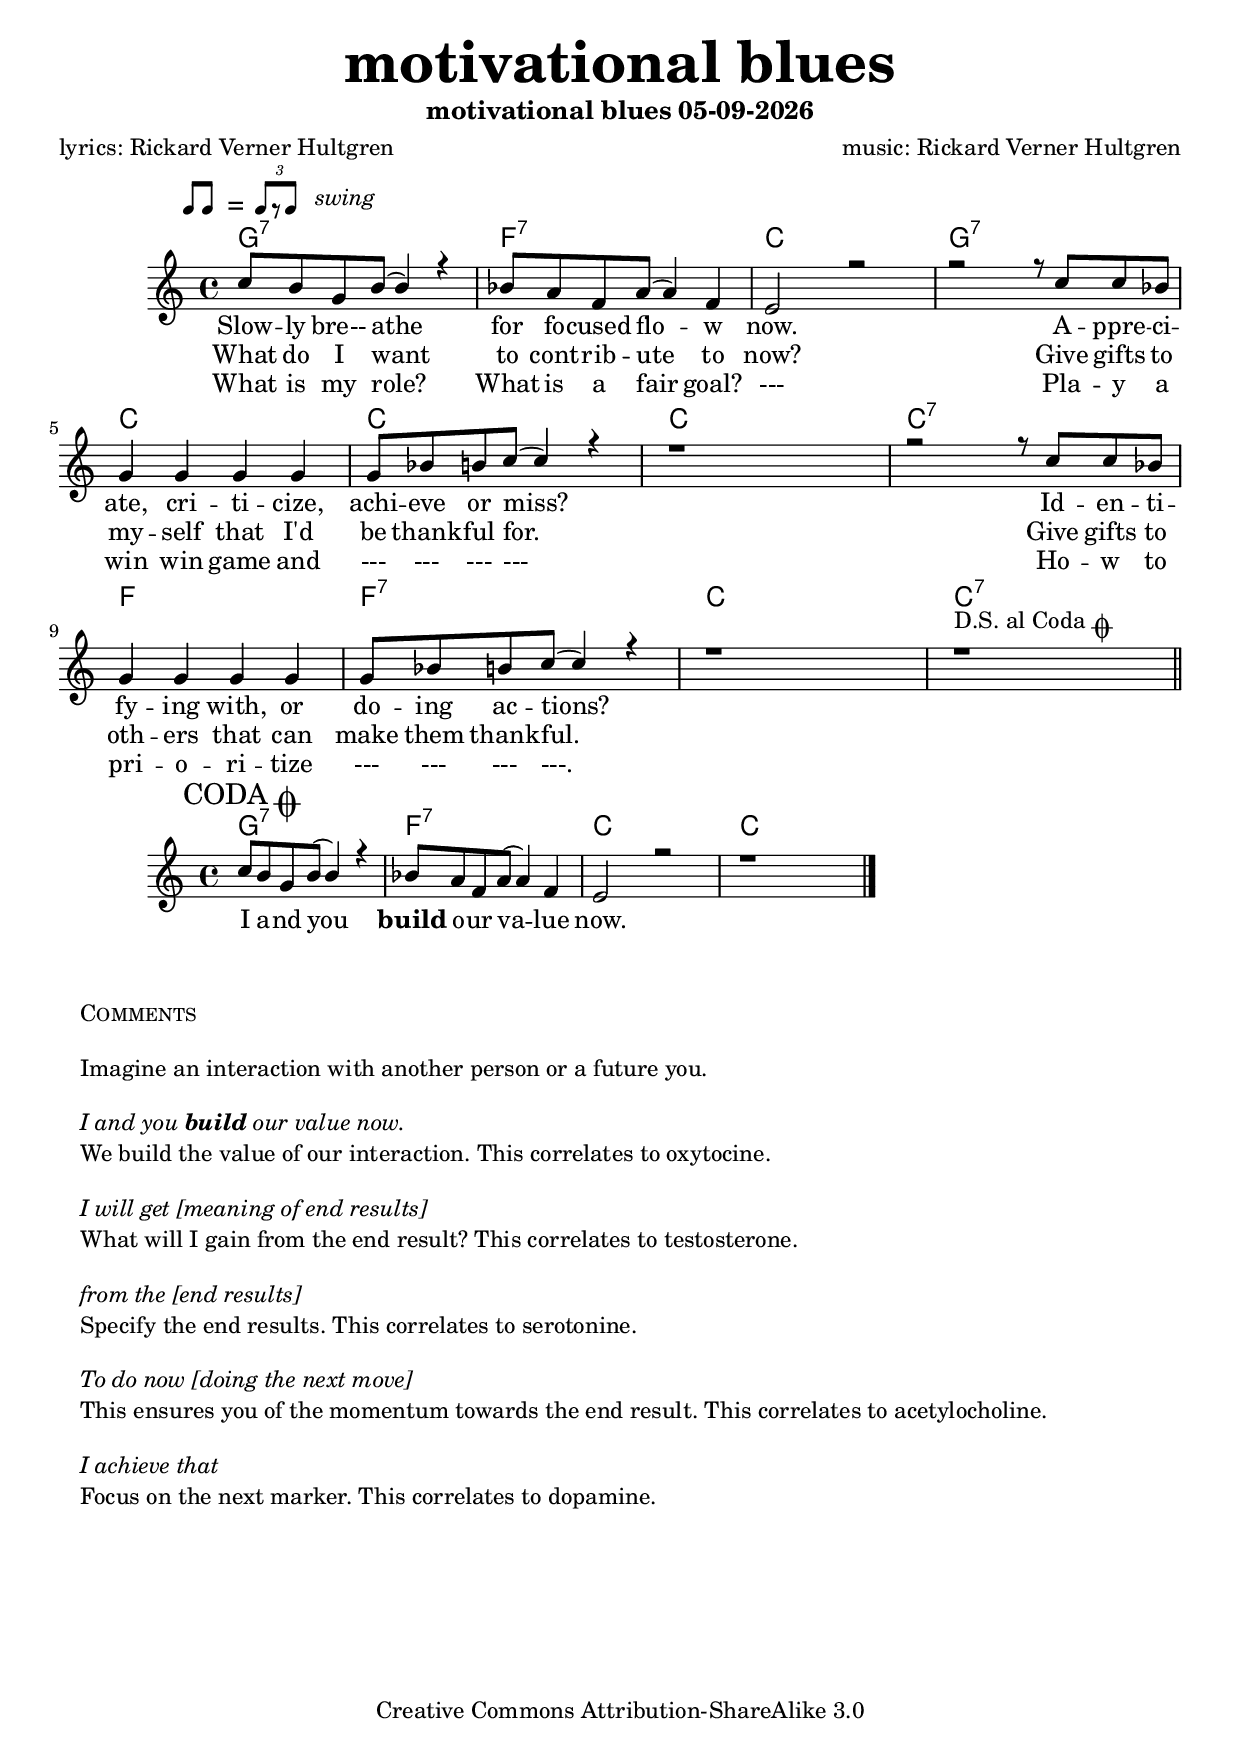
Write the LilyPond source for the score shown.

%%
%%Copyright 2017 Rickard Verner Hultgren
%%Redistribution and use in source and binary forms, with or without modification, are permitted provided that the following conditions are met:
%%1. Redistributions of source code must retain the above copyright notice, this list of conditions and the following disclaimer.
%%2. Redistributions in binary form must reproduce the above copyright notice, this list of conditions and the following disclaimer in the documentation and/or other materials provided with the distribution.
%%THIS SOFTWARE IS PROVIDED BY THE COPYRIGHT HOLDERS AND CONTRIBUTORS "AS IS" AND ANY EXPRESS OR IMPLIED WARRANTIES, INCLUDING, BUT NOT LIMITED TO, THE IMPLIED WARRANTIES OF MERCHANTABILITY AND FITNESS FOR A PARTICULAR PURPOSE ARE DISCLAIMED. IN NO EVENT SHALL THE COPYRIGHT HOLDER OR CONTRIBUTORS BE LIABLE FOR ANY DIRECT, INDIRECT, INCIDENTAL, SPECIAL, EXEMPLARY, OR CONSEQUENTIAL DAMAGES (INCLUDING, BUT NOT LIMITED TO, PROCUREMENT OF SUBSTITUTE GOODS OR SERVICES; LOSS OF USE, DATA, OR PROFITS; OR BUSINESS INTERRUPTION) HOWEVER CAUSED AND ON ANY THEORY OF LIABILITY, WHETHER IN CONTRACT, STRICT LIABILITY, OR TORT (INCLUDING NEGLIGENCE OR OTHERWISE) ARISING IN ANY WAY OUT OF THE USE OF THIS SOFTWARE, EVEN IF ADVISED OF THE POSSIBILITY OF SUCH DAMAGE.


\version "2.18.2"
 
%%\include "svenska.ly"
%%\include "english.ly"

swing = \mark \markup { 
  \line \general-align #Y #DOWN { \score { 
  \new Staff \with {
    fontSize = #-2
    \override StaffSymbol #'line-count = #0 
    \override VerticalAxisGroup #'Y-extent = #'(0 . 0)
  }
  \relative { 
    \stemUp 
    \override Score.SpacingSpanner 
      #'common-shortest-duration = #(ly:make-moment 3 16) 
    \override Beam #'positions = #'(2.5 . 2.5)
    b'8[ b8] 
  }
  \layout {
    ragged-right= ##t
    indent = 0
    \context { 
    \Staff \remove "Clef_engraver" 
    \remove "Time_signature_engraver" }
  }} " ="
  \score { \new Staff \with {
    fontSize = #-2
    \override StaffSymbol #'line-count = #0 
    \override VerticalAxisGroup #'Y-extent = #'(0 . 0)
  }
  \relative { 
    \stemUp 
    \override Score.SpacingSpanner 
      #'common-shortest-duration = #(ly:make-moment 3 16)
    \override Beam #'positions = #'(2.5 . 2.5)
    \times 2/3 { b'8[ r b8] } 
  }
  \layout {
    ragged-right= ##t
    indent = 0
    \context { 
      \Staff 
      \remove "Clef_engraver" 
      \remove "Time_signature_engraver" }
    }}
  \fontsize #-2
  \italic { "  swing" }
  }
}

date = #(strftime "%d-%m-%Y" (localtime (current-time)))

italic = {
  \override Lyrics.LyricText.font-shape = #'italic
  
}

bold = {

  \override Lyrics.LyricText.font-series = #'bold
}

normal = {
  \revert Lyrics.LyricText.font-shape
  \revert Lyrics.LyricText.font-series
}


\header {
  title = \markup {  \fontsize #4"motivational blues"}
  subtitle = \markup {  "motivational blues" \date }
  poet = "lyrics: Rickard Verner Hultgren"
  composer = "music: Rickard Verner Hultgren"
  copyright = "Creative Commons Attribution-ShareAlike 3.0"
}

keyTime = { \key c \major \time 4/4 }
ManualOneVoiceOneMusic = \relative c' {

      
      
  		c'8 b g b(b4) r4
		bes8  a  f  a(a4)  f4 
		e2 r2 
		r2 r8 c'8 c8 bes8
		g4 g g g
		g8 bes8 b8 c8(c4) r4
		r1 
		r2 r8 c8 c8 bes8
		g4 g g g
		g8 bes8 b8 c8(c4) r4
		r1
		r1   ^\markup { { "D.S. al Coda" \musicglyph #"scripts.coda" } }


        	
		
}


ManualOneVoiceOneMusicCoda = \relative c' {

  %% \mark \markup { "CODA" \musicglyph #"scripts.coda" }
  	 c'8 b g b(b4) r4
		bes8  a  f  a(a4)  f4 
		e2 r2 
		r1 		
}


ManualTwoTwoMusic = \relative c {
 <b d f g>1 <c d f a >1  <c e g>1 <b d f g>1 <c e g>1 <c e g>1 <c e g>1 <c e g>1 <c d f a>1 <c d f a>1 <c e g>1 <c e g>1 \bar ":|"
}

ManualTwoTwoMusicCoda = \relative c {
<b d f g>1 <c d f a >1  <c e g>1 <c e g>1 \bar ":|"
}


\layout {
  \context {
    \Score
    proportionalNotationDuration = #(ly:make-moment 1 4)
    
  }
}

\score {
  <<  % PianoStaff and Pedal Staff must be simultaneous
    \new PianoStaff <<
      \chords { g1:7 f1:7 c1 g1:7 c1 c1 c1 c1:7 f1: f1:7 c1 c1:7 }
      \new Staff = "ManualOne" <<
\textLengthOn
s1*6^\markup {  }
\keyTime  % set key and time signature
        \clef "treble"
        \new Voice {
          \swing
          \voiceOne
         
          \ManualOneVoiceOneMusic
          \bar "||"
        }
        \addlyrics {
        Slow -- ly bre-- athe for fo -- cused flo -- w now. A -- ppre -- ci -- ate, cri -- ti -- cize, achi -- eve or miss? Id -- en -- ti -- fy -- ing with, or do -- ing ac -- tions?
        } 
        \addlyrics {
        What do I want to cont -- rib -- ute to now? Give gifts to my -- self that I'd be thank -- ful for. Give gifts to oth -- ers that can make them thank -- ful.
        } 
        \addlyrics {
        What is my role? What is a fair goal? --- Pla -- y a win win game and --- --- --- --- Ho -- w to pri -- o -- ri -- tize --- --- --- ---.
        } 
      >>  % end ManualOne Staff context
      %%\new Staff = "ManualTwo" \with {

      
      %%} <<
      %%  \keyTime
      %%  \clef "bass"
      %%  \new Voice {
      %%    \ManualTwoTwoMusic
      %%   \bar "||"
      %%  }
       
      %%>>   % end ManualTwo Staff context
      
    >>
>>    
\layout {}
\midi {\tempo 4 = 140}
}
\score {
<<    
    
        \new PianoStaff <<
      
\chords { g1:7 f1:7 c1 c1 }      
      \new Staff = "ManualOneCoda" <<

\textLengthOn
\mark \markup { "CODA" \musicglyph #"scripts.coda" }
\keyTime  % set key and time signature
        \clef "treble"
        \new Voice {
          
          \voiceOne
          
          \ManualOneVoiceOneMusicCoda
          \bar "|."

        }
        \addlyrics {
        I a -- nd you \bold build \normal o -- ur va -- lue now.
        }
      >>  % end ManualOne Staff context
      
      %%\new Staff = "ManualTwoCoda" \with {
      
      %%} <<
        %%\keyTime
        %%\clef "bass"
        %%\new Voice {
          
        %%  \ManualTwoTwoMusicCoda
        %% \bar "|."
        %%}
       
      %%>>   % end ManualTwo Staff context
      
    >>
    
    
  >>


}


#(define-markup-list-command (paragraph layout props args) (markup-list?)
  (interpret-markup-list layout props
   (make-justified-lines-markup-list (cons (make-hspace-markup 2) args))))

\markuplist {
    \vspace #2
    \paragraph { \smallCaps{Comments}}
    \vspace #.75
    \paragraph {Imagine an interaction with another person or a future you.}
    \vspace #.75
    \paragraph {\italic{I and you \bold{build} our value now.}
    }\paragraph {We build the value of our interaction. This correlates to oxytocine.
    }\vspace #.75
    \paragraph {\italic{I will get [meaning of end results]} 
    }\paragraph {What will I gain from the end result? This correlates to testosterone.
    }\vspace #.75
    \paragraph {\italic{from the [end results]} 
    }\paragraph {Specify the end results. This correlates to serotonine.
    }\vspace #.75
    \paragraph {\italic{To do now [doing the next move]}}
    \paragraph {This ensures you of the momentum towards the end result. This correlates to acetylocholine.
    }
    \vspace #.75
    \paragraph {\italic{I achieve that}}
    \paragraph {Focus on the next marker. This correlates to dopamine.
    }
    
  }

